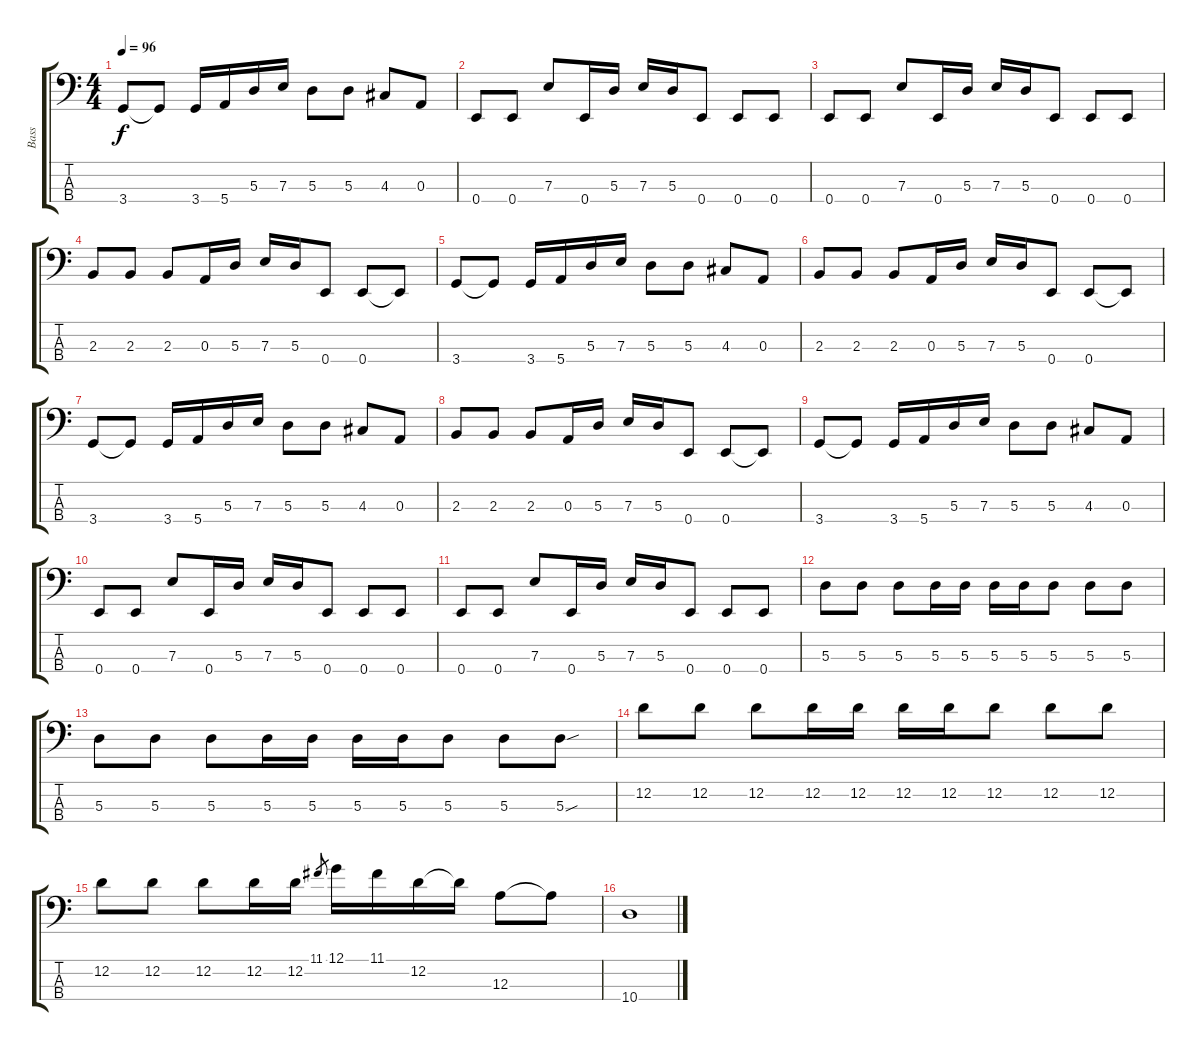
\track ("Bass" "Bass") {instrument electricbassfinger}
\staff {score tabs}
\tuning (G2 D2 A1 E1) {hide}
\ts (4 4)
\tempo 96
\clef f4
\ks c
3.4.8{dy f} 3.4{t}.8 3.4.16 5.4.16 5.3.16 7.3.16 5.3.8 5.3.8 4.3.8 0.3.8 |
0.4.8 0.4.8 7.3.8 0.4.16 5.3.16 7.3.16 5.3.16 0.4.8 0.4.8 0.4.8 |
0.4.8 0.4.8 7.3.8 0.4.16 5.3.16 7.3.16 5.3.16 0.4.8 0.4.8 0.4.8 |
2.3.8 2.3.8 2.3.8 0.3.16 5.3.16 7.3.16 5.3.16 0.4.8 0.4.8 0.4{t}.8 |
3.4.8 3.4{t}.8 3.4.16 5.4.16 5.3.16 7.3.16 5.3.8 5.3.8 4.3.8 0.3.8 |
2.3.8 2.3.8 2.3.8 0.3.16 5.3.16 7.3.16 5.3.16 0.4.8 0.4.8 0.4{t}.8 |
3.4.8 3.4{t}.8 3.4.16 5.4.16 5.3.16 7.3.16 5.3.8 5.3.8 4.3.8 0.3.8 |
2.3.8 2.3.8 2.3.8 0.3.16 5.3.16 7.3.16 5.3.16 0.4.8 0.4.8 0.4{t}.8 |
3.4.8 3.4{t}.8 3.4.16 5.4.16 5.3.16 7.3.16 5.3.8 5.3.8 4.3.8 0.3.8 |
0.4.8 0.4.8 7.3.8 0.4.16 5.3.16 7.3.16 5.3.16 0.4.8 0.4.8 0.4.8 |
0.4.8 0.4.8 7.3.8 0.4.16 5.3.16 7.3.16 5.3.16 0.4.8 0.4.8 0.4.8 |
5.3.8{volume 10} 5.3.8 5.3.8 5.3.16 5.3.16 5.3.16 5.3.16 5.3.8 5.3.8 5.3.8 |
5.3.8 5.3.8 5.3.8 5.3.16 5.3.16 5.3.16 5.3.16 5.3.8 5.3.8 5.3{sou}.8 |
12.2.8 12.2.8 12.2.8 12.2.16 12.2.16 12.2.16 12.2.16 12.2.8 12.2.8 12.2.8 |
12.2.8 12.2.8 12.2.8 12.2.16 12.2.16 11.1.8{gr} 12.1.16 11.1.16 12.2.16 12.2{t}.16 12.3.8 12.3{t}.8 |
10.4.1
